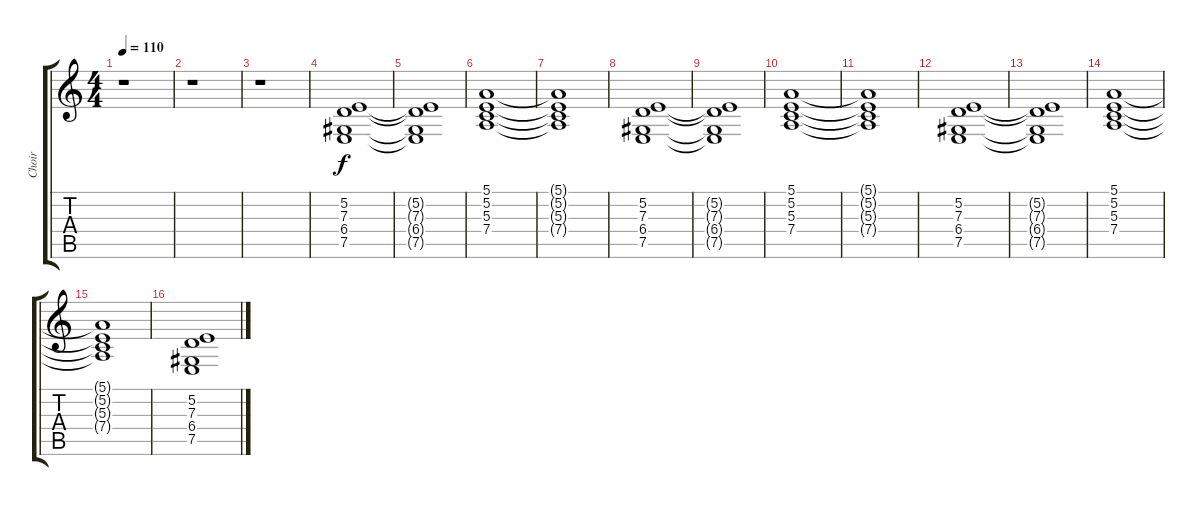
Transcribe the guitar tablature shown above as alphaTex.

\track ("Choir" "Choir") {instrument choiraahs}
\staff {score tabs}
\tuning (E4 B3 G3 D3 A2 E2) {hide}
\ts (4 4)
\tempo 110
\clef g2
\ks c
r.1{dy f} |
r.1 |
r.1 |
(5.2 7.3 6.4 7.5).1 |
(5.2{t} 7.3{t} 6.4{t} 7.5{t}).1 |
(5.1 5.2 5.3 7.4).1 |
(5.1{t} 5.2{t} 5.3{t} 7.4{t}).1 |
(5.2 7.3 6.4 7.5).1 |
(5.2{t} 7.3{t} 6.4{t} 7.5{t}).1 |
(5.1 5.2 5.3 7.4).1 |
(5.1{t} 5.2{t} 5.3{t} 7.4{t}).1 |
(5.2 7.3 6.4 7.5).1 |
(5.2{t} 7.3{t} 6.4{t} 7.5{t}).1 |
(5.1 5.2 5.3 7.4).1 |
(5.1{t} 5.2{t} 5.3{t} 7.4{t}).1 |
(5.2 7.3 6.4 7.5).1
